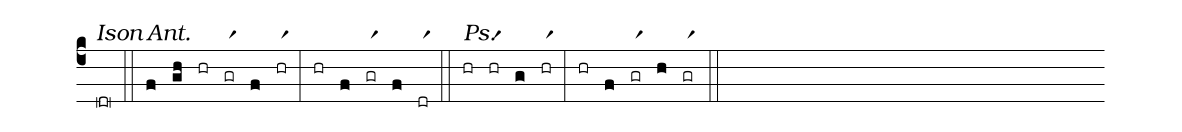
%%
(c4) <alt>Ison</alt>(dr0) (::)
<alt>Ant.</alt>(f) (gh) (hr) (gr1r) (f) (hr1r) (:) (hr) (f) (gr1r) (f) (dr1r) (::)
<alt>Ps.</alt>(hr) (hr1r) (g) (hr1r) (:) (hr) (f) (gr1r) (h) (gr1r) (::)
